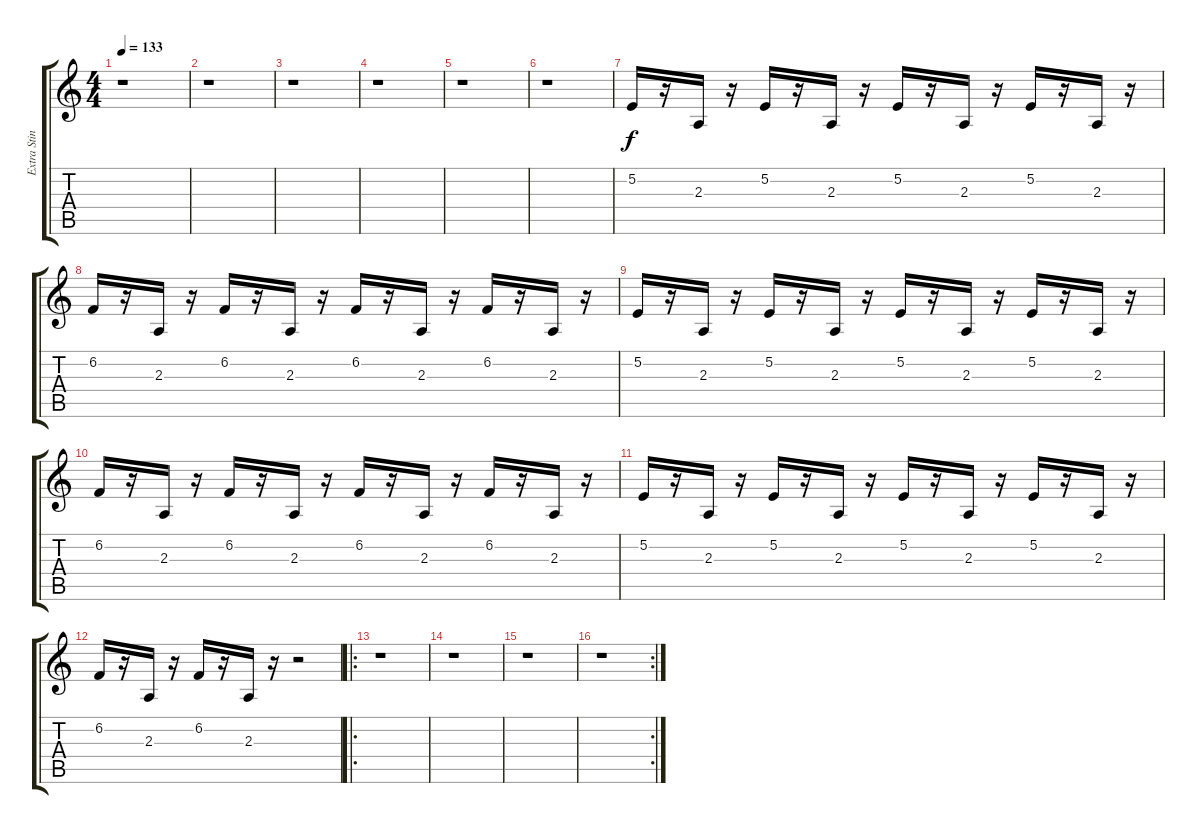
\track ("Extra Stings" "Extra Stin") {instrument stringensemble1}
\staff {score tabs}
\tuning (E4 B3 G3 D3 A2 E2) {hide}
\ts (4 4)
\tempo 133
\clef g2
\ks c
r.1{dy f} |
r.1 |
r.1 |
r.1 |
r.1 |
r.1 |
5.2.16 r.16 2.3.16 r.16 5.2.16 r.16 2.3.16 r.16 5.2.16 r.16 2.3.16 r.16 5.2.16 r.16 2.3.16 r.16 |
6.2.16 r.16 2.3.16 r.16 6.2.16 r.16 2.3.16 r.16 6.2.16 r.16 2.3.16 r.16 6.2.16 r.16 2.3.16 r.16 |
5.2.16 r.16 2.3.16 r.16 5.2.16 r.16 2.3.16 r.16 5.2.16 r.16 2.3.16 r.16 5.2.16 r.16 2.3.16 r.16 |
6.2.16 r.16 2.3.16 r.16 6.2.16 r.16 2.3.16 r.16 6.2.16 r.16 2.3.16 r.16 6.2.16 r.16 2.3.16 r.16 |
5.2.16 r.16 2.3.16 r.16 5.2.16 r.16 2.3.16 r.16 5.2.16 r.16 2.3.16 r.16 5.2.16 r.16 2.3.16 r.16 |
6.2.16 r.16 2.3.16 r.16 6.2.16 r.16 2.3.16 r.16 r.2 |
\ro
r.1 |
r.1 |
r.1 |
\rc 2
r.1
